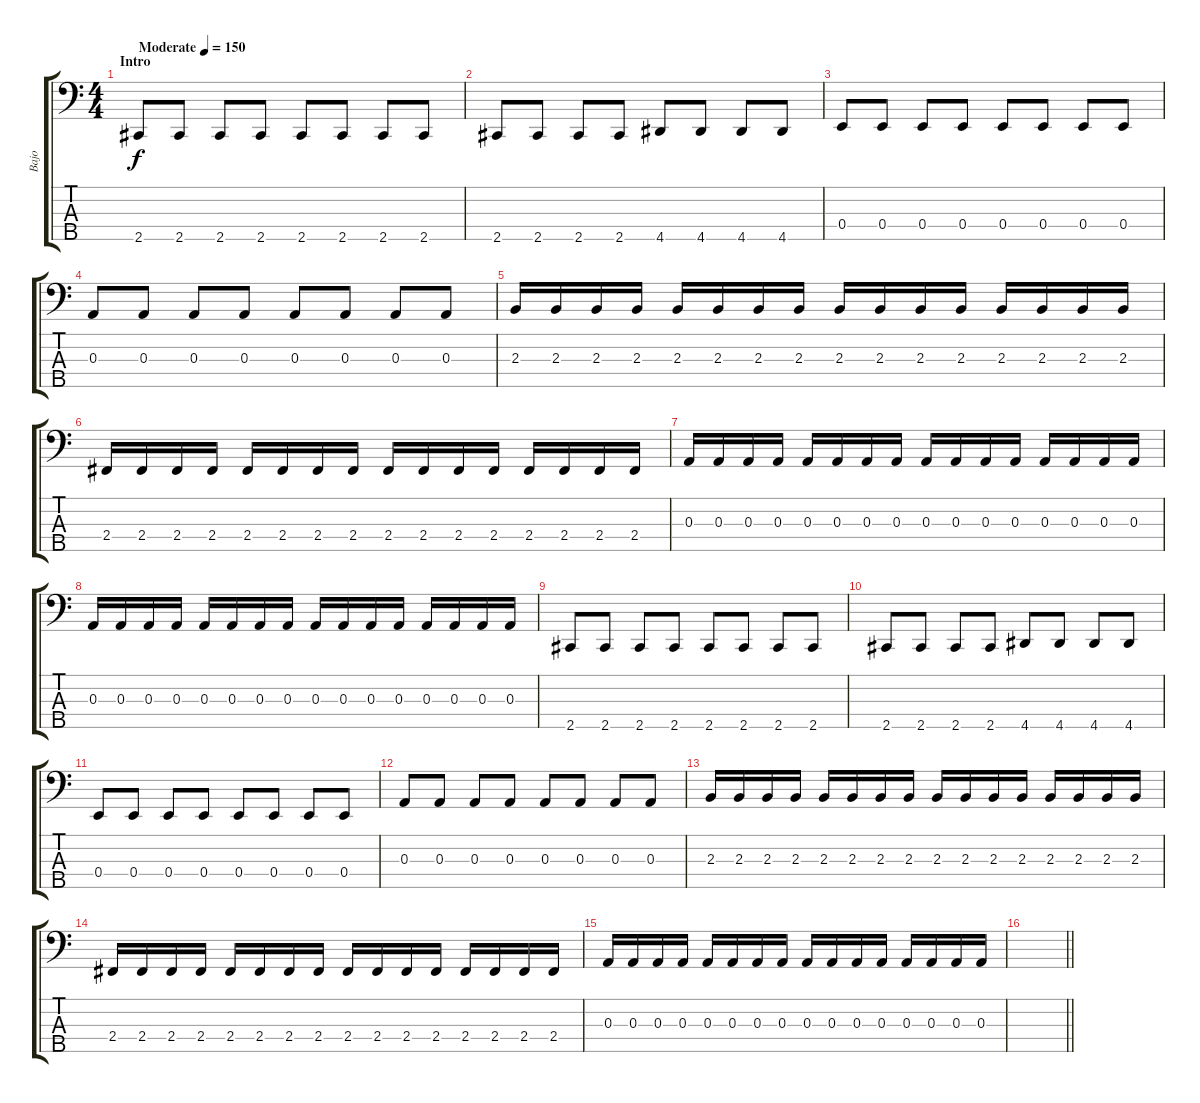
\track ("Bajo" "Bajo") {instrument electricbasspick}
\staff {score tabs}
\tuning (G2 D2 A1 E1 B0) {hide}
\ts (4 4)
\section ("" "Intro")
\tempo (150 "Moderate")
\clef f4
\ks c
2.5.8{dy f instrument electricbasspick} 2.5.8 2.5.8 2.5.8 2.5.8 2.5.8 2.5.8 2.5.8 |
2.5.8 2.5.8 2.5.8 2.5.8 4.5.8 4.5.8 4.5.8 4.5.8 |
0.4.8 0.4.8 0.4.8 0.4.8 0.4.8 0.4.8 0.4.8 0.4.8 |
0.3.8 0.3.8 0.3.8 0.3.8 0.3.8 0.3.8 0.3.8 0.3.8 |
2.3.16 2.3.16 2.3.16 2.3.16 2.3.16 2.3.16 2.3.16 2.3.16 2.3.16 2.3.16 2.3.16 2.3.16 2.3.16 2.3.16 2.3.16 2.3.16 |
2.4.16 2.4.16 2.4.16 2.4.16 2.4.16 2.4.16 2.4.16 2.4.16 2.4.16 2.4.16 2.4.16 2.4.16 2.4.16 2.4.16 2.4.16 2.4.16 |
0.3.16 0.3.16 0.3.16 0.3.16 0.3.16 0.3.16 0.3.16 0.3.16 0.3.16 0.3.16 0.3.16 0.3.16 0.3.16 0.3.16 0.3.16 0.3.16 |
0.3.16 0.3.16 0.3.16 0.3.16 0.3.16 0.3.16 0.3.16 0.3.16 0.3.16 0.3.16 0.3.16 0.3.16 0.3.16 0.3.16 0.3.16 0.3.16 |
2.5.8 2.5.8 2.5.8 2.5.8 2.5.8 2.5.8 2.5.8 2.5.8 |
2.5.8 2.5.8 2.5.8 2.5.8 4.5.8 4.5.8 4.5.8 4.5.8 |
0.4.8 0.4.8 0.4.8 0.4.8 0.4.8 0.4.8 0.4.8 0.4.8 |
0.3.8 0.3.8 0.3.8 0.3.8 0.3.8 0.3.8 0.3.8 0.3.8 |
2.3.16 2.3.16 2.3.16 2.3.16 2.3.16 2.3.16 2.3.16 2.3.16 2.3.16 2.3.16 2.3.16 2.3.16 2.3.16 2.3.16 2.3.16 2.3.16 |
2.4.16 2.4.16 2.4.16 2.4.16 2.4.16 2.4.16 2.4.16 2.4.16 2.4.16 2.4.16 2.4.16 2.4.16 2.4.16 2.4.16 2.4.16 2.4.16 |
0.3.16 0.3.16 0.3.16 0.3.16 0.3.16 0.3.16 0.3.16 0.3.16 0.3.16 0.3.16 0.3.16 0.3.16 0.3.16 0.3.16 0.3.16 0.3.16 |
\barLineRight lightlight
